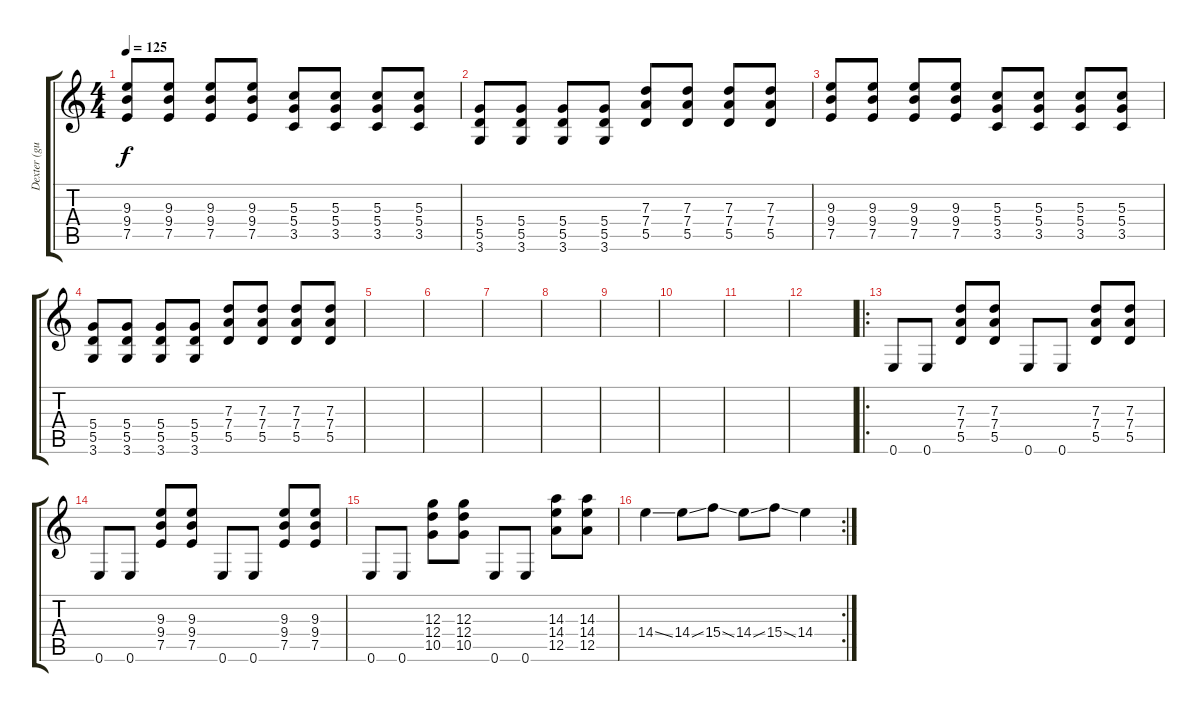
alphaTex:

\track ("Dexter (guitare)" "Dexter (gu") {instrument distortionguitar}
\staff {score tabs}
\tuning (E4 B3 G3 D3 A2 E2) {hide}
\ts (4 4)
\tempo 125
\clef g2
\ks c
(9.3 9.4 7.5).8{dy f} (9.3 9.4 7.5).8 (9.3 9.4 7.5).8 (9.3 9.4 7.5).8 (5.3 5.4 3.5).8 (5.3 5.4 3.5).8 (5.3 5.4 3.5).8 (5.3 5.4 3.5).8 |
(5.4 5.5 3.6).8 (5.4 5.5 3.6).8 (5.4 5.5 3.6).8 (5.4 5.5 3.6).8 (7.3 7.4 5.5).8 (7.3 7.4 5.5).8 (7.3 7.4 5.5).8 (7.3 7.4 5.5).8 |
(9.3 9.4 7.5).8 (9.3 9.4 7.5).8 (9.3 9.4 7.5).8 (9.3 9.4 7.5).8 (5.3 5.4 3.5).8 (5.3 5.4 3.5).8 (5.3 5.4 3.5).8 (5.3 5.4 3.5).8 |
(5.4 5.5 3.6).8 (5.4 5.5 3.6).8 (5.4 5.5 3.6).8 (5.4 5.5 3.6).8 (7.3 7.4 5.5).8 (7.3 7.4 5.5).8 (7.3 7.4 5.5).8 (7.3 7.4 5.5).8 |
|
|
|
|
|
|
|
|
\ro
0.6.8 0.6.8 (7.3 7.4 5.5).8 (7.3 7.4 5.5).8 0.6.8 0.6.8 (7.3 7.4 5.5).8 (7.3 7.4 5.5).8 |
0.6.8 0.6.8 (9.3 9.4 7.5).8 (9.3 9.4 7.5).8 0.6.8 0.6.8 (9.3 9.4 7.5).8 (9.3 9.4 7.5).8 |
0.6.8 0.6.8 (12.3 12.4 10.5).8 (12.3 12.4 10.5).8 0.6.8 0.6.8 (14.3 14.4 12.5).8 (14.3 14.4 12.5).8 |
\rc 2
14.4{ss}.4 14.4{ss}.8 15.4{ss}.8 14.4{ss}.8 15.4{ss}.8 14.4{ss}.4
